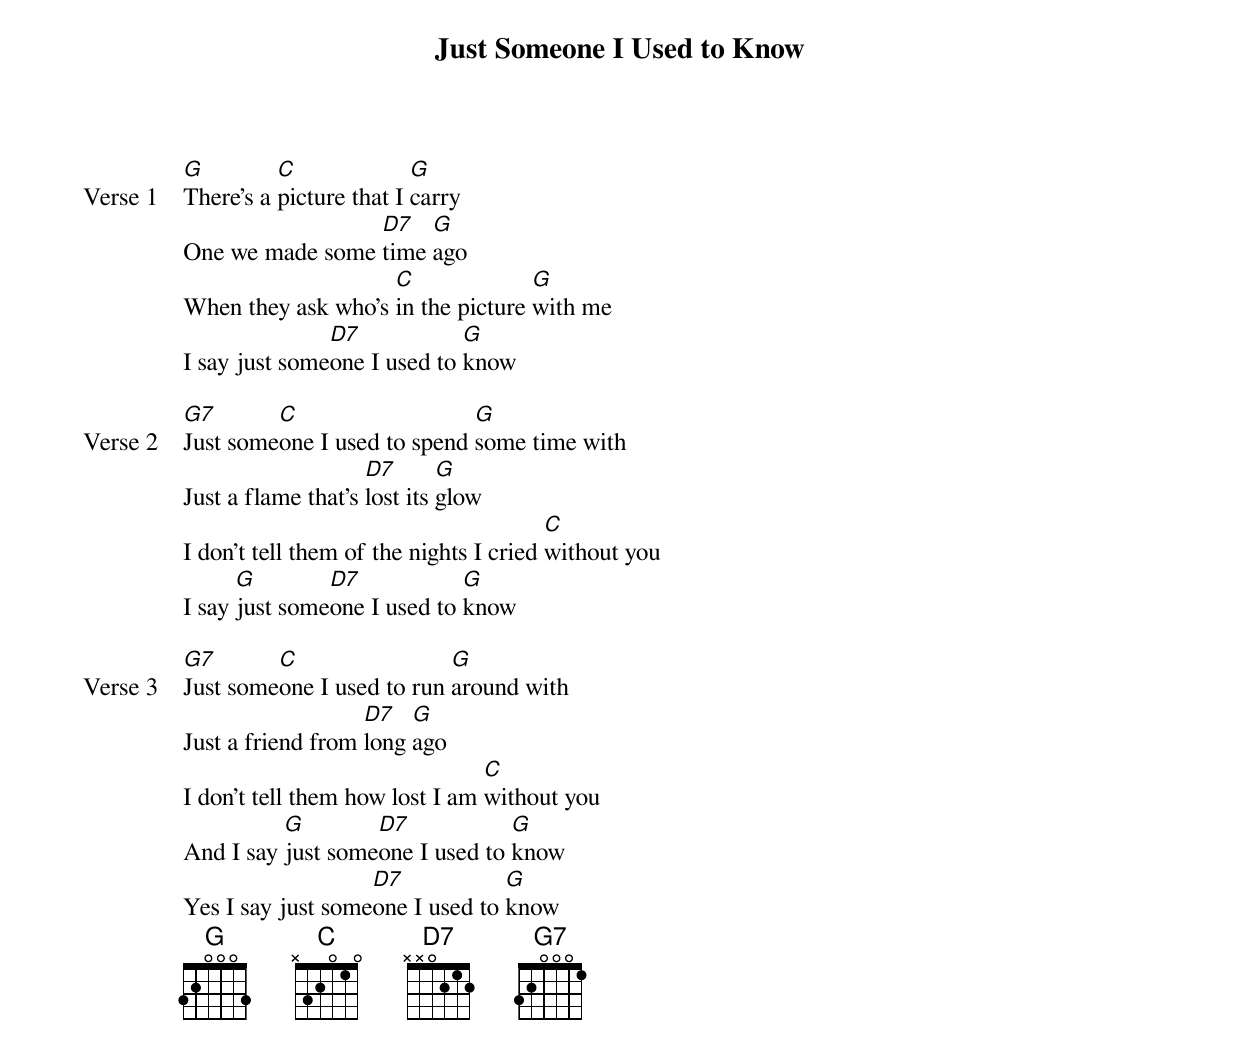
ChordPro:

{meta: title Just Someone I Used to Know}
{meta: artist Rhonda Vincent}
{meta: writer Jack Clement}

{start_of_verse: Verse 1}
[G]There's a [C]picture that I [G]carry
One we made some [D7]time [G]ago
When they ask who's [C]in the picture [G]with me
I say just some[D7]one I used to [G]know
{end_of_verse}

{start_of_verse: Verse 2}
[G7]Just some[C]one I used to spend [G]some time with
Just a flame that's [D7]lost its [G]glow
I don't tell them of the nights I cried [C]without you
I say [G]just some[D7]one I used to [G]know
{end_of_verse}

{start_of_verse: Verse 3}
[G7]Just some[C]one I used to run [G]around with
Just a friend from [D7]long [G]ago
I don't tell them how lost I am [C]without you
And I say [G]just some[D7]one I used to [G]know
Yes I say just some[D7]one I used to [G]know
{end_of_verse}
